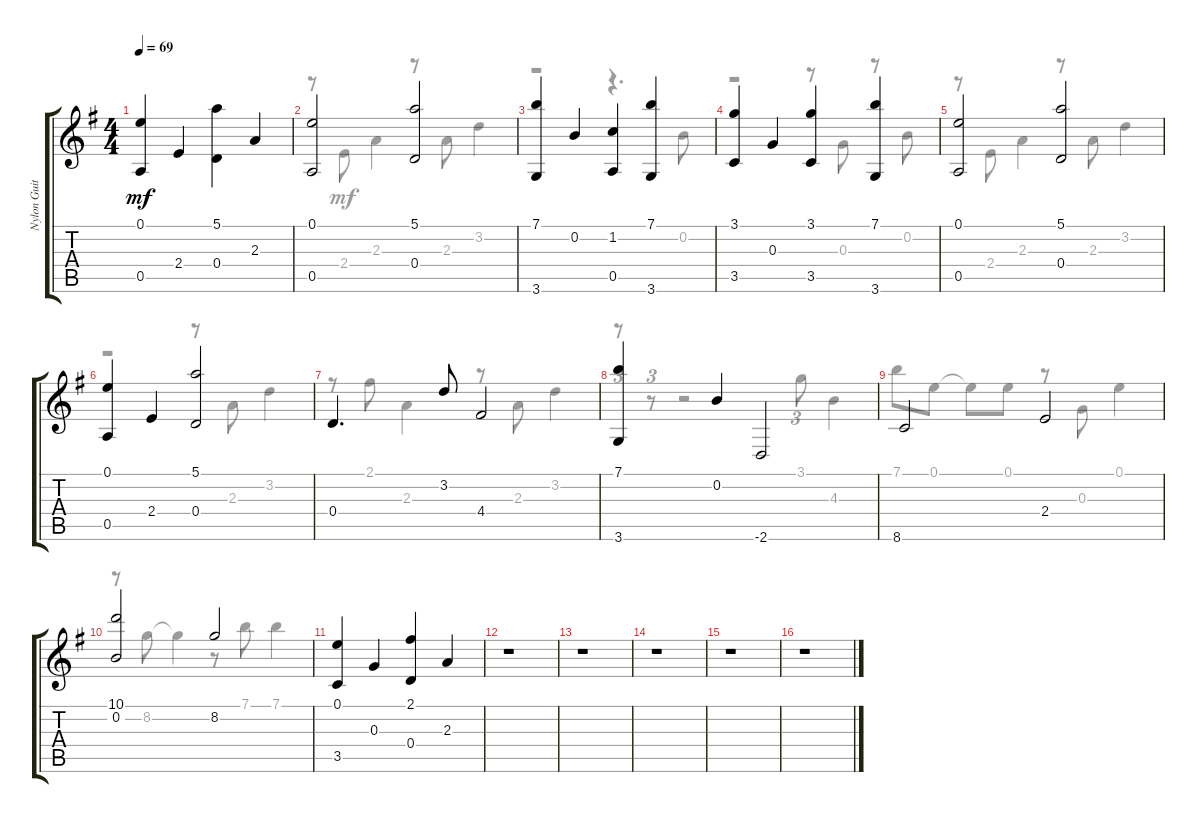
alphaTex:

\track ("Nylon Guitar" "Nylon Guit") {instrument acousticguitarnylon}
\staff {score tabs}
\tuning (E4 B3 G3 D3 A2 E2) {hide}
\voice
\ts (4 4)
\tempo 69
\clef g2
\ks eminor
(0.1 0.5).4{dy mf} 2.4.4 (5.1 0.4).4 2.3.4 |
(0.1 0.5).2 (5.1 0.4).2 |
(7.1 3.6).4 0.2.4 (1.2 0.5).4 (7.1 3.6).4 |
(3.1 3.5).4 0.3.4 (3.1 3.5).4 (7.1 3.6).4 |
(0.1 0.5).2 (5.1 0.4).2 |
(0.1 0.5).4 2.4.4 (5.1 0.4).2 |
0.4.4{d} 3.2.8 4.4.2 |
(7.1 3.6).4 0.2.4 -2.6.2 |
8.6.2 2.4.2 |
(10.1 0.2).2 8.2.2 |
(0.1 3.5).4 0.3.4 (2.1 0.4).4 2.3.4 |
r.1 |
r.1 |
r.1 |
r.1 |
r.1
\voice
\clef g2
\ottava regular
\simile none
\ks eminor
|
r.8 2.4.8 2.3.4 r.8 2.3.8 3.2.4 |
r.2 r.4{d} 0.2.8 |
r.2 r.8 0.3.8 r.8 0.2.8 |
r.8 2.4.8 2.3.4 r.8 2.3.8 3.2.4 |
r.2 r.8 2.3.8 3.2.4 |
r.8 2.1.8 2.3.4 r.8 2.3.8 3.2.4 |
r.8{tu (3 2)} r.8{tu (3 2)} r.2 3.1.8{tu (3 2)} 4.3.4 |
7.1.8 0.1.8 0.1{t}.8 0.1.8 r.8 0.3.8 0.1.4 |
r.8 8.2.8 8.2{t}.4 r.8 7.1.8 7.1.4 |
|
|
|
|
|
